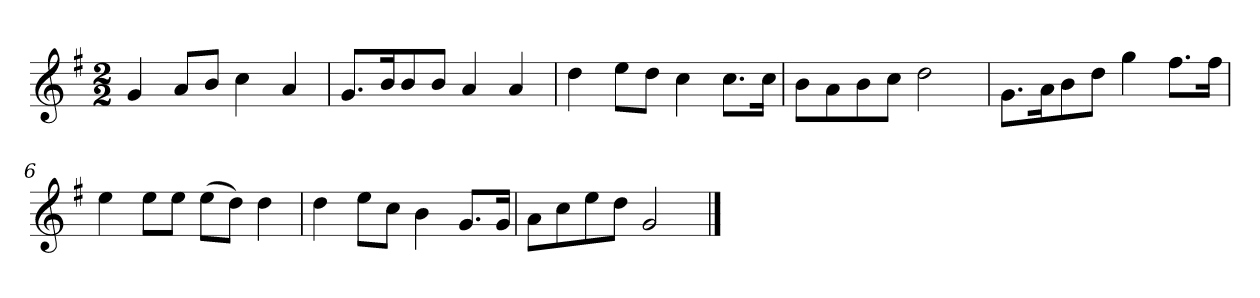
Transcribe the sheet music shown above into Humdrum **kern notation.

**kern
*part1
*staff1
*k[f#]
*M2/2
*MM120
=1
4g
8aL
8bJ
4cc
4a
=2
8.gL
16bK
8b
8bJ
4a
4a
=3
4dd
8eeL
8ddJ
4cc
8.ccL
16ccJk
=4
8bL
8a
8b
8ccJ
2dd
=5
8.gL
16aK
8b
8ddJ
4gg
8.ff#L
16ff#Jk
=6
4ee
8eeL
8eeJ
(8eeL
8ddJ)
4dd
=7
4dd
8eeL
8ccJ
4b
8.gL
16gJk
=8
8aL
8cc
8ee
8ddJ
2g
==
*-
